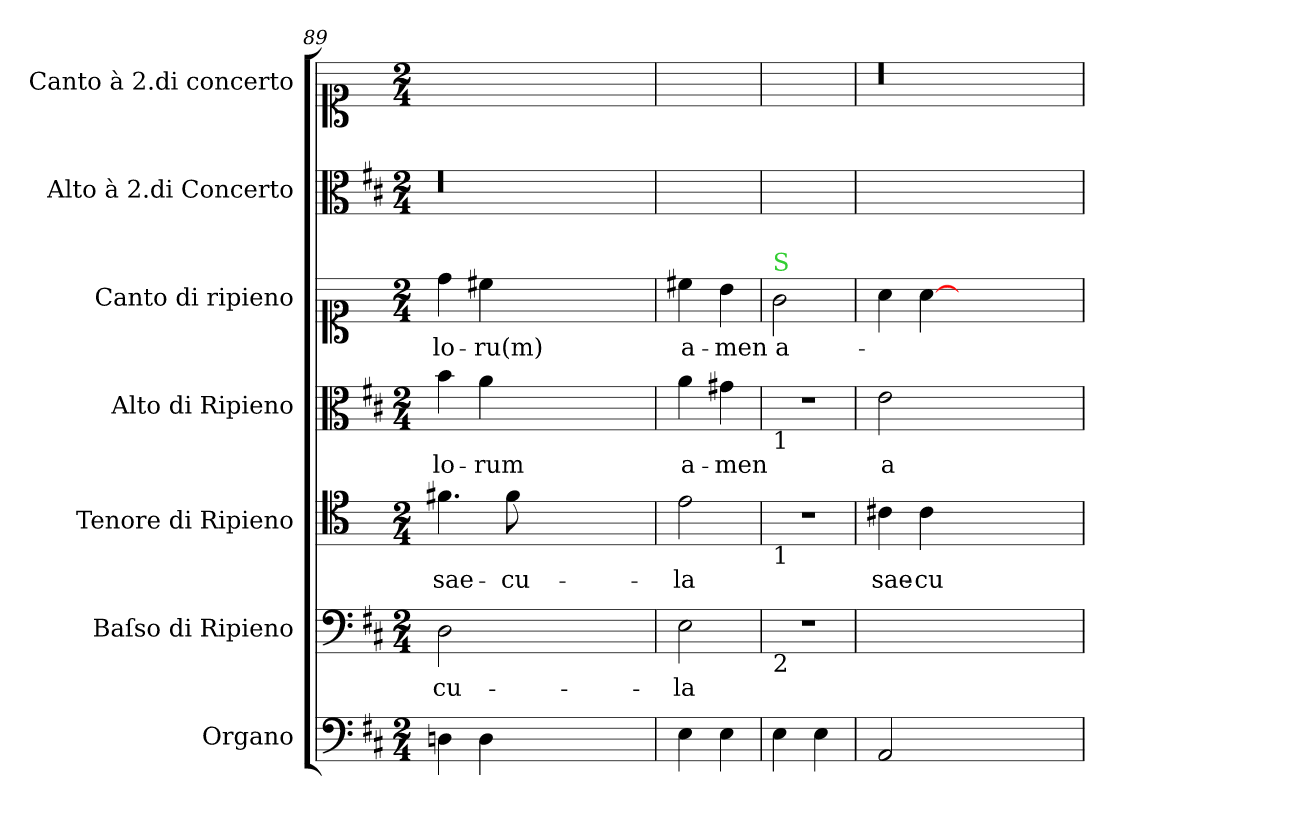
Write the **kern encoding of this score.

**kern	**kern	**text	**kern	**text	**kern	**text	**kern	**text	**kern	**kern
*part7	*part6	*part6	*part5	*part5	*part4	*part4	*part3	*part3	*part2	*part1
*staff7	*staff6	*staff6	*staff5	*staff5	*staff4	*staff4	*staff3	*staff3	*staff2	*staff1
*I"Organo	*I"Baſso di Ripieno	*	*I"Tenore di Ripieno	*	*I"Alto di Ripieno	*	*I"Canto di ripieno	*	*I"Alto à 2.di Concerto	*I"Canto à 2.di concerto
*I'org	*I'B rip	*	*I'T rip	*	*I'A rip	*	*	*	*I'A conc	*
*clefF4	*clefF4	*	*clefC4	*	*clefC3	*	*clefC1	*	*clefC3	*clefC1
*k[f#c#]	*k[f#c#]	*	*k[]	*	*k[f#c#]	*	*k[]	*	*k[f#c#]	*k[]
*M2/4	*M2/4	*	*M2/4	*	*M2/4	*	*M2/4	*	*M2/4	*M2/4
=89	=89	=89	=89	=89	=89	=89	=89	=89	=89	=89
!	!	!	!	!	!	!	!	!	!LO:N:vis=00	!
4Dn\	2D\	-cu-	4.f#\	sae-	4b\	-lo-	4dd\	-lo-	0re	0ryy
4D\	.	.	.	.	4a\	-rum	4cc#\	-ru(m)	.	.
.	.	.	8f#\	-cu-	.	.	.	.	.	.
1.ryy	1.ryy	.	1.ryy	.	1.ryy	.	1.ryy	.	.	.
=90	=90	=90	=90	=90	=90	=90	=90	=90	=90	=90
4E\	2E\	-la	2e\	-la	4a\	a-	4cc#\	a-	2ryy	2ryy
4E\	.	.	.	.	4g#X\	-men	4b\	-men	.	.
=91	=91	=91	=91	=91	=91	=91	=91	=91	=91	=91
!	!	!	!	!	!	!	!LO:TX:a:color=limegreen:t=S	!	!	!
!	!	!	!	!	!LO:TX:b:t=1	!	!	!	!	!
!	!	!	!LO:TX:b:t=1	!	!	!	!	!	!	!
!	!LO:TX:b:t=2	!	!	!	!	!	!	!	!	!
!	!LO:N:vis=1	!	!	!	!	!	!	!	!	!
4E\	2r	.	2r	.	2r	.	2g\	a-	2ryy	2ryy
4E\	.	.	.	.	.	.	.	.	.	.
=92	=92	=92	=92	=92	=92	=92	=92	=92	=92	=92
!	!	!	!	!	!	!	!	!	!	!LO:N:vis=00
2AA/	0ryy	.	4c#\	sae-	2e\	a-	4a\	.	0ryy	0rb
.	.	.	4c#\	-cu-	.	.	[4a\	.	.	.
1.ryy	.	.	1.ryy	.	1.ryy	.	1.ryy	.	.	.
=	=	=	=	=	=	=	=	=	=	=
*-	*-	*-	*-	*-	*-	*-	*-	*-	*-	*-
